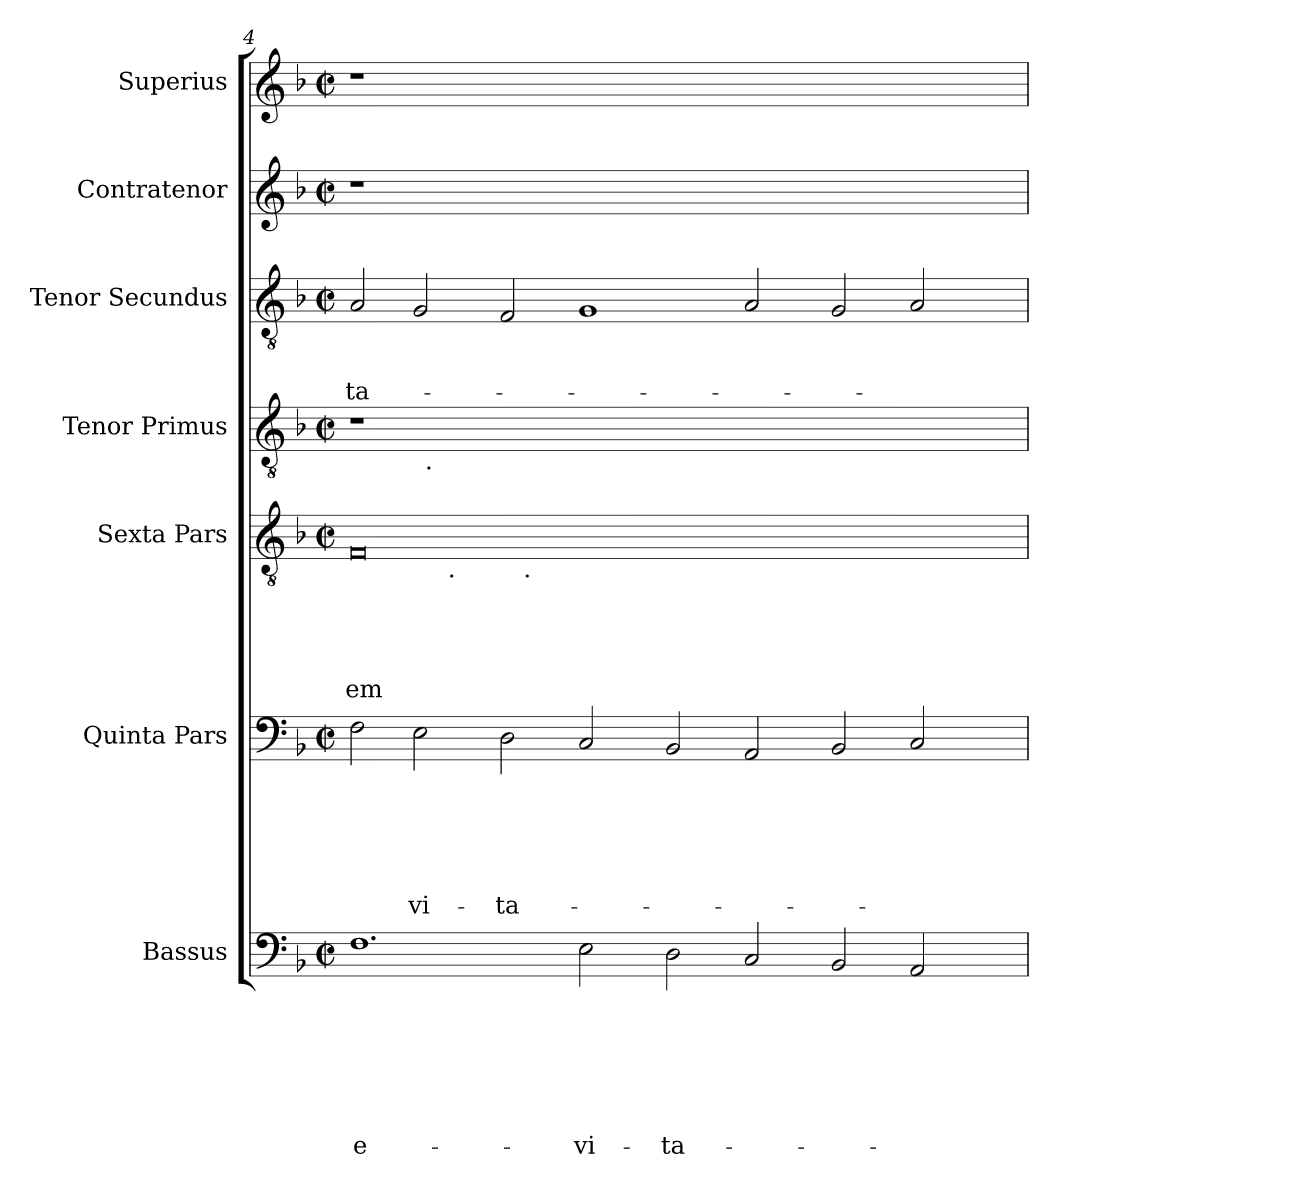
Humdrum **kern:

**kern	**text	**text	**text	**text	**text	**text	**text	**kern	**text	**text	**text	**text	**text	**text	**kern	**text	**text	**text	**text	**text	**kern	**kern	**text	**text	**text	**kern	**kern
*part7	*part7	*part7	*part7	*part7	*part7	*part7	*part7	*part6	*part6	*part6	*part6	*part6	*part6	*part6	*part5	*part5	*part5	*part5	*part5	*part5	*part4	*part3	*part3	*part3	*part3	*part2	*part1
*staff7	*staff7	*staff7	*staff7	*staff7	*staff7	*staff7	*staff7	*staff6	*staff6	*staff6	*staff6	*staff6	*staff6	*staff6	*staff5	*staff5	*staff5	*staff5	*staff5	*staff5	*staff4	*staff3	*staff3	*staff3	*staff3	*staff2	*staff1
*I"Bassus	*	*	*	*	*	*	*	*I"Quinta Pars	*	*	*	*	*	*	*I"Sexta Pars	*	*	*	*	*	*I"Tenor Primus	*I"Tenor Secundus	*	*	*	*I"Contratenor	*I"Superius
!!LO:LB:g=z
*clefF4	*	*	*	*	*	*	*	*clefF4	*	*	*	*	*	*	*clefGv2	*	*	*	*	*	*clefGv2	*clefGv2	*	*	*	*clefG2	*clefG2
*k[b-]	*	*	*	*	*	*	*	*k[b-]	*	*	*	*	*	*	*k[b-]	*	*	*	*	*	*k[b-]	*k[b-]	*	*	*	*k[b-]	*k[b-]
*F:	*	*	*	*	*	*	*	*F:	*	*	*	*	*	*	*F:	*	*	*	*	*	*F:	*F:	*	*	*	*F:	*F:
*M2/2	*	*	*	*	*	*	*	*M2/2	*	*	*	*	*	*	*M2/2	*	*	*	*	*	*M2/2	*M2/2	*	*	*	*M2/2	*M2/2
*met(c|)	*	*	*	*	*	*	*	*met(c|)	*	*	*	*	*	*	*met(c|)	*	*	*	*	*	*met(c|)	*met(c|)	*	*	*	*met(c|)	*met(c|)
=4	=4	=4	=4	=4	=4	=4	=4	=4	=4	=4	=4	=4	=4	=4	=4	=4	=4	=4	=4	=4	=4	=4	=4	=4	=4	=4	=4
!	!	!	!	!	!	!	!LO:LY:b:rj	!	!	!	!	!	!	!	!	!	!	!	!	!LO:LY:b	!	!	!	!	!LO:LY:b	!	!
*	*	*	*	*	*	*	*	*	*	*	*	*	*	*	*^	*	*	*	*	*	*^	*	*	*	*	*	*
*	*	*	*	*	*	*	*	*	*	*	*	*	*	*	*	*^	*	*	*	*	*	*	*	*	*	*	*	*	*
1.F	.	.	.	.	.	.	-e-	2F\	.	.	.	.	.	.	0F	2ryy	1ryy	.	.	.	.	-em	1r	2ryy	2A/	.	.	-ta-	1r	1r
!	!	!	!	!	!	!	!	!	!	!	!	!	!	!LO:LY:b	!	!	!	!	!	!	!	!	!	!	!	!	!	!	!	!
.	.	.	.	.	.	.	.	2E\	.	.	.	.	.	-vi-	.	8ryy	.	.	.	.	.	.	.	32ryy	2G/	.	.	.	.	.
!	!	!	!	!	!	!	!	!	!	!	!	!	!	!	!	!	!	!	!	!	!	!	!	!LO:TX:b:t=.	!	!	!	!	!	!
.	.	.	.	.	.	.	.	.	.	.	.	.	.	.	.	.	.	.	.	.	.	.	.	1ryy	.	.	.	.	.	.
!	!	!	!	!	!	!	!	!	!	!	!	!	!	!	!	!LO:TX:b:t=.	!	!	!	!	!	!	!	!	!	!	!	!	!	!
.	.	.	.	.	.	.	.	.	.	.	.	.	.	.	.	1ryy	.	.	.	.	.	.	.	.	.	.	.	.	.	.
!	!	!	!	!	!	!	!	!	!	!	!	!	!	!LO:LY:b	!	!	!	!	!	!	!	!	!	!	!	!	!	!	!	!
.	.	.	.	.	.	.	.	2D\	.	.	.	.	.	-ta-	.	.	16.ryy	.	.	.	.	.	0.ryy	.	2F/	.	.	.	0.ryy	0.ryy
!	!	!	!	!	!	!	!	!	!	!	!	!	!	!	!	!	!LO:TX:b:t=.	!	!	!	!	!	!	!	!	!	!	!	!	!
.	.	.	.	.	.	.	.	.	.	.	.	.	.	.	.	.	1ryy	.	.	.	.	.	.	.	.	.	.	.	.	.
!	!	!	!	!	!	!	!LO:LY:b	!	!	!	!	!	!	!	!	!	!	!	!	!	!	!	!	!	!	!	!	!	!	!
2E\	.	.	.	.	.	.	-vi-	2C/	.	.	.	.	.	.	.	.	.	.	.	.	.	.	.	.	1G	.	.	.	.	.
.	.	.	.	.	.	.	.	.	.	.	.	.	.	.	.	.	.	.	.	.	.	.	.	1ryy	.	.	.	.	.	.
.	.	.	.	.	.	.	.	.	.	.	.	.	.	.	.	1ryy	.	.	.	.	.	.	.	.	.	.	.	.	.	.
!	!	!	!	!	!	!	!LO:LY:b	!	!	!	!	!	!	!	!	!	!	!	!	!	!	!	!	!	!	!	!	!	!	!
2D\	.	.	.	.	.	.	-ta-	2BB-/	.	.	.	.	.	.	0ryy	.	.	.	.	.	.	.	.	.	.	.	.	.	.	.
.	.	.	.	.	.	.	.	.	.	.	.	.	.	.	.	.	1ryy	.	.	.	.	.	.	.	.	.	.	.	.	.
2C/	.	.	.	.	.	.	.	2AA/	.	.	.	.	.	.	.	.	.	.	.	.	.	.	.	.	2A/	.	.	.	.	.
.	.	.	.	.	.	.	.	.	.	.	.	.	.	.	.	.	.	.	.	.	.	.	.	1ryy	.	.	.	.	.	.
.	.	.	.	.	.	.	.	.	.	.	.	.	.	.	.	1ryy	.	.	.	.	.	.	.	.	.	.	.	.	.	.
2BB-/	.	.	.	.	.	.	.	2BB-/	.	.	.	.	.	.	.	.	.	.	.	.	.	.	.	.	2G/	.	.	.	.	.
.	.	.	.	.	.	.	.	.	.	.	.	.	.	.	.	.	2ryy	.	.	.	.	.	.	.	.	.	.	.	.	.
2AA/	.	.	.	.	.	.	.	2C/	.	.	.	.	.	.	.	.	.	.	.	.	.	.	.	.	2A/	.	.	.	.	.
.	.	.	.	.	.	.	.	.	.	.	.	.	.	.	.	.	.	.	.	.	.	.	.	4...ryy	.	.	.	.	.	.
.	.	.	.	.	.	.	.	.	.	.	.	.	.	.	.	.	4ryy	.	.	.	.	.	.	.	.	.	.	.	.	.
.	.	.	.	.	.	.	.	.	.	.	.	.	.	.	.	4.ryy	.	.	.	.	.	.	.	.	.	.	.	.	.	.
.	.	.	.	.	.	.	.	.	.	.	.	.	.	.	.	.	8ryy	.	.	.	.	.	.	.	.	.	.	.	.	.
.	.	.	.	.	.	.	.	.	.	.	.	.	.	.	.	.	32ryy	.	.	.	.	.	.	.	.	.	.	.	.	.
*	*	*	*	*	*	*	*	*	*	*	*	*	*	*	*v	*v	*v	*	*	*	*	*	*	*	*	*	*	*	*	*
*	*	*	*	*	*	*	*	*	*	*	*	*	*	*	*	*	*	*	*	*	*v	*v	*	*	*	*	*	*
=	=	=	=	=	=	=	=	=	=	=	=	=	=	=	=	=	=	=	=	=	=	=	=	=	=	=	=
*-	*-	*-	*-	*-	*-	*-	*-	*-	*-	*-	*-	*-	*-	*-	*-	*-	*-	*-	*-	*-	*-	*-	*-	*-	*-	*-	*-
